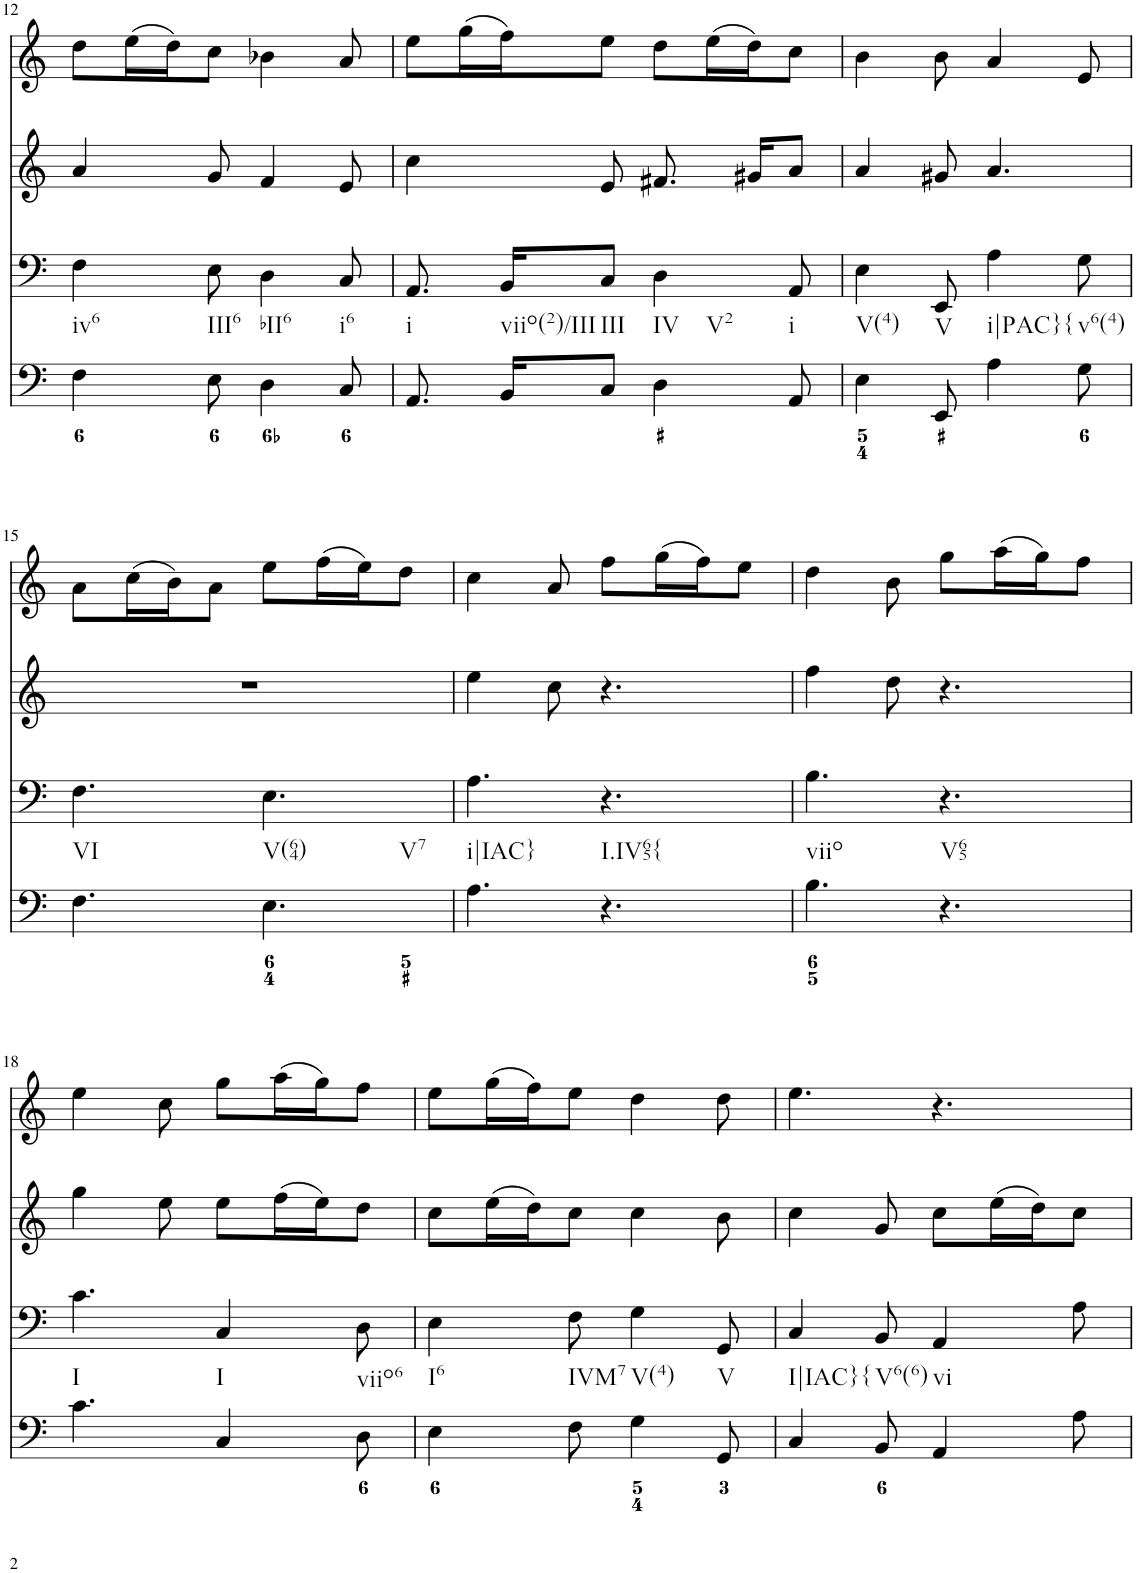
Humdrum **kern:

**kern	**kern	**kern	**kern
*part4	*part3	*part2	*part1
*staff4	*staff3	*staff2	*staff1
*I"violn	*I"violn	*I"cello	*I"organ
!!LO:PB:g=z
*clefF4	*clefF4	*clefG2	*clefG2
*k[]	*k[]	*k[]	*k[]
*M6/8	*M6/8	*M6/8	*M6/8
=12	=12	=12	=12
!	!LO:TX:b:t=iv6	!	!
4F\	4F\	4a/	8dd\L
.	.	.	(16ee\L
.	.	.	16dd\J)
!	!LO:TX:b:t=III6	!	!
8E\	8E\	8g/	8cc\J
!	!LO:TX:b:t=bII6	!	!
4D\	4D\	4f/	4b-X\
!	!LO:TX:b:t=i6	!	!
8C/	8C/	8e/	8a/
=13	=13	=13	=13
!	!LO:TX:b:t=i	!	!
8.AA/	8.AA/	4cc\	8ee\L
.	.	.	(16gg\L
!	!LO:TX:b:t=viio(2)/III	!	!
16BB/KL	16BB/KL	.	16ff\J)
!	!LO:TX:b:t=III	!	!
8C/J	8C/J	8e/	8ee\J
!	!LO:TX:b:t=IV	!	!
!	!LO:TX:b:t=V2	!	!
4D\	4D\	8.f#X/	8dd\L
.	.	.	(16ee\L
.	.	16g#X/KL	16dd\J)
!	!LO:TX:b:t=i	!	!
8AA/	8AA/	8a/J	8cc\J
=14	=14	=14	=14
!	!LO:TX:b:t=V(4)	!	!
4E\	4E\	4a/	4b\
!	!LO:TX:b:t=V	!	!
8EE/	8EE/	8g#X/	8b\
!	!LO:TX:b:t=i|PAC}{	!	!
4A\	4A\	4.a/	4a/
!	!LO:TX:b:t=v6(4)	!	!
8G\	8G\	.	8e/
!!LO:LB:g=z
=15	=15	=15	=15
!	!LO:TX:b:t=VI	!	!
4.F\	4.F\	2.r	8a\L
.	.	.	(16cc\L
.	.	.	16b\J)
.	.	.	8a\J
!	!LO:TX:b:t=V(64)	!	!
!	!LO:TX:b:t=V7	!	!
4.E\	4.E\	.	8ee\L
.	.	.	(16ff\L
.	.	.	16ee\J)
.	.	.	8dd\J
=16	=16	=16	=16
!	!LO:TX:b:t=i|IAC}	!	!
4.A\	4.A\	4ee\	4cc\
.	.	8cc\	8a/
!	!LO:TX:b:t=I.IV65{	!	!
4.r	4.r	4.r	8ff\L
.	.	.	(16gg\L
.	.	.	16ff\J)
.	.	.	8ee\J
=17	=17	=17	=17
!	!LO:TX:b:t=viio	!	!
4.B\	4.B\	4ff\	4dd\
.	.	8dd\	8b\
!	!LO:TX:b:t=V65	!	!
4.r	4.r	4.r	8gg\L
.	.	.	(16aa\L
.	.	.	16gg\J)
.	.	.	8ff\J
!!LO:LB:g=z
=18	=18	=18	=18
!	!LO:TX:b:t=I	!	!
4.c\	4.c\	4gg\	4ee\
.	.	8ee\	8cc\
!	!LO:TX:b:t=I	!	!
4C/	4C/	8ee\L	8gg\L
.	.	(16ff\L	(16aa\L
.	.	16ee\J)	16gg\J)
!	!LO:TX:b:t=viio6	!	!
8D\	8D\	8dd\J	8ff\J
=19	=19	=19	=19
!	!LO:TX:b:t=I6	!	!
4E\	4E\	8cc\L	8ee\L
.	.	(16ee\L	(16gg\L
.	.	16dd\J)	16ff\J)
!	!LO:TX:b:t=IVM7	!	!
8F\	8F\	8cc\J	8ee\J
!	!LO:TX:b:t=V(4)	!	!
4G\	4G\	4cc\	4dd\
!	!LO:TX:b:t=V	!	!
8GG/	8GG/	8b\	8dd\
=20	=20	=20	=20
!	!LO:TX:b:t=I|IAC}{	!	!
4C/	4C/	4cc\	4.ee\
!	!LO:TX:b:t=V6(6)	!	!
8BB/	8BB/	8g/	.
!	!LO:TX:b:t=vi	!	!
4AA/	4AA/	8cc\L	4.r
.	.	(16ee\L	.
.	.	16dd\J)	.
8A\	8A\	8cc\J	.
=	=	=	=
*-	*-	*-	*-
